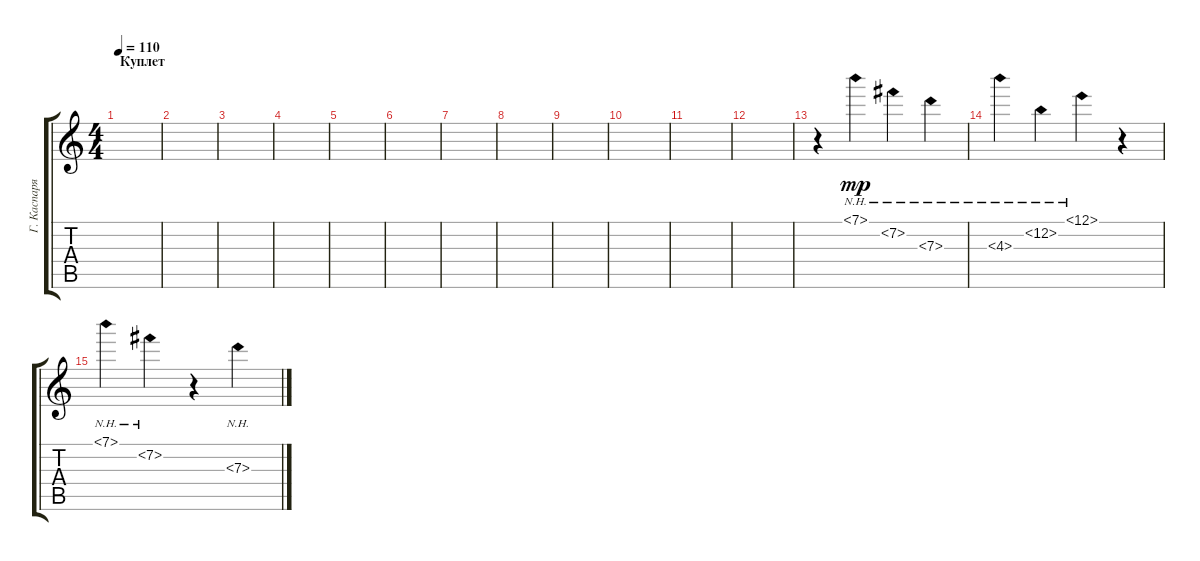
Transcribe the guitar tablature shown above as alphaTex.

\track ("Г. Каспарян" "Г. Каспаря") {instrument electricguitarclean}
\staff {score tabs}
\tuning (E4 B3 G3 D3 A2 E2) {hide}
\ts (4 4)
\section ("" "Куплет")
\tempo 110
\clef g2
\ks c
|
|
|
|
|
|
|
|
|
|
|
|
r.4 7.1{nh}.4{dy mp} 7.2{nh}.4 7.3{nh}.4 |
4.3{nh}.4 12.2{nh}.4 12.1{nh}.4 r.4 |
7.1{nh}.4 7.2{nh}.4 r.4 7.3{nh}.4
